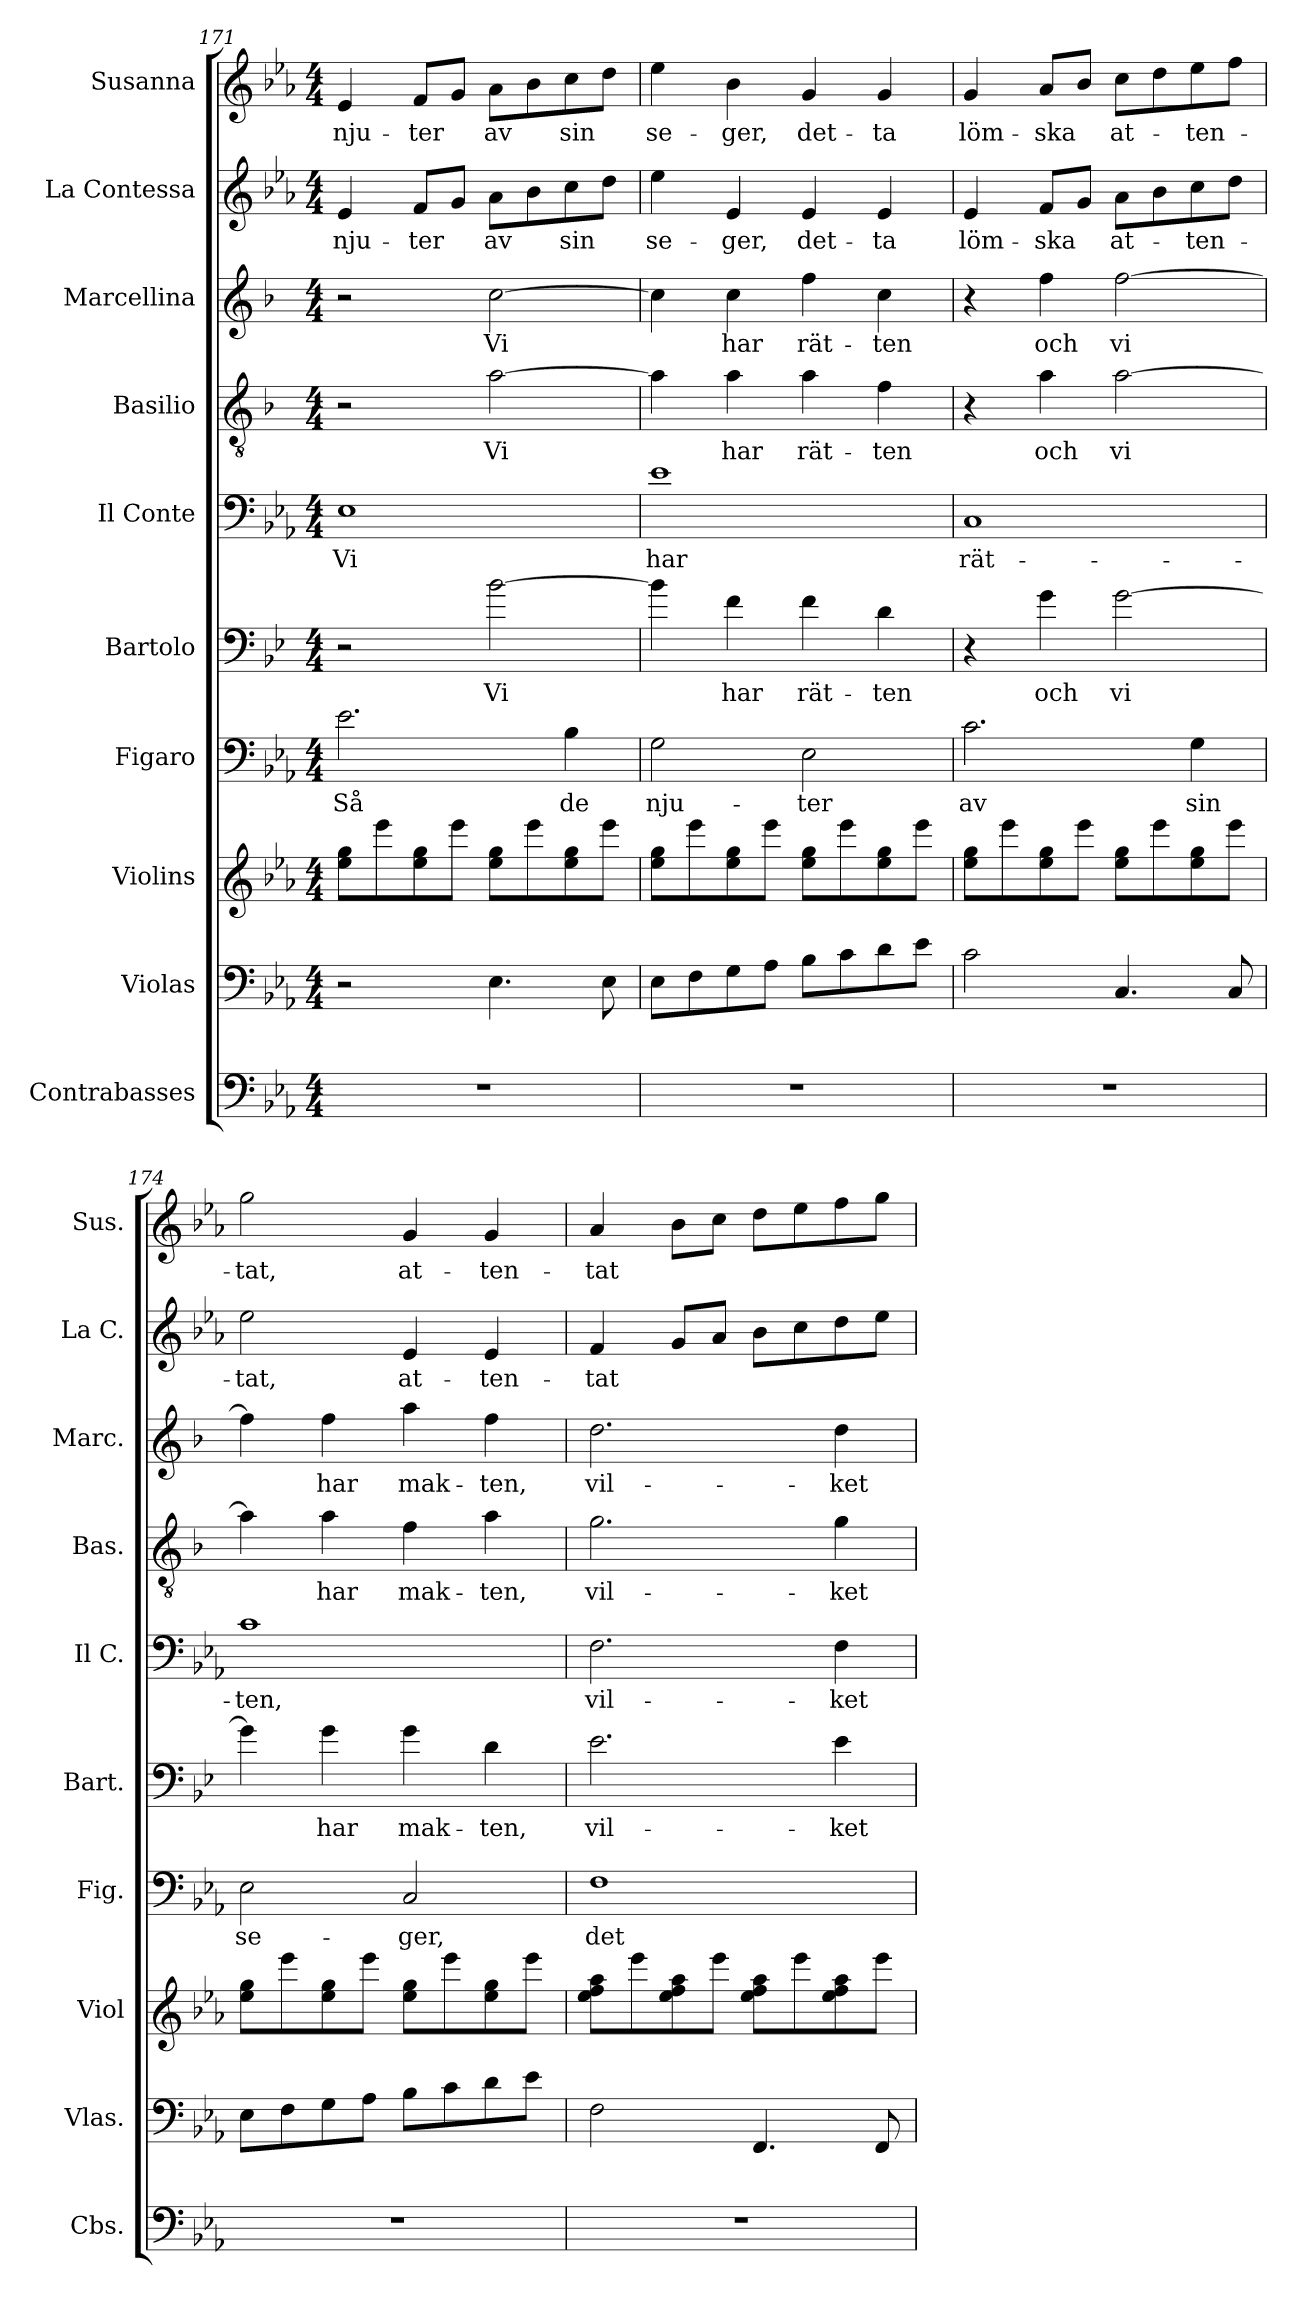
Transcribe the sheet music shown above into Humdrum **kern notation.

**kern	**kern	**kern	**kern	**text	**kern	**text	**kern	**text	**kern	**text	**kern	**text	**kern	**text	**kern	**text
*part10	*part9	*part8	*part7	*part7	*part6	*part6	*part5	*part5	*part4	*part4	*part3	*part3	*part2	*part2	*part1	*part1
*staff10	*staff9	*staff8	*staff7	*staff7	*staff6	*staff6	*staff5	*staff5	*staff4	*staff4	*staff3	*staff3	*staff2	*staff2	*staff1	*staff1
*I"Contrabasses	*I"Violas	*I"Violins	*I"Figaro	*	*I"Bartolo	*	*I"Il Conte	*	*I"Basilio	*	*I"Marcellina	*	*I"La Contessa	*	*I"Susanna	*
*I'Cbs.	*I'Vlas.	*I'Viol	*I'Fig.	*	*I'Bart.	*	*I'Il C.	*	*I'Bas.	*	*I'Marc.	*	*I'La C.	*	*I'Sus.	*
*clefF4	*clefF4	*clefG2	*clefF4	*	*clefF4	*	*clefF4	*	*clefGv2	*	*clefG2	*	*clefG2	*	*clefG2	*
*ITrd7c12	*	*	*	*	*ITrd4c7	*	*	*	*ITrd1c2	*	*ITrd1c2	*	*	*	*	*
*k[b-e-a-]	*k[b-e-a-]	*k[b-e-a-]	*k[b-e-a-]	*	*k[b-e-a-]	*	*k[b-e-a-]	*	*k[b-e-a-]	*	*k[b-e-a-]	*	*k[b-e-a-]	*	*k[b-e-a-]	*
*M4/4	*M4/4	*M4/4	*M4/4	*	*M4/4	*	*M4/4	*	*M4/4	*	*M4/4	*	*M4/4	*	*M4/4	*
=171	=171	=171	=171	=171	=171	=171	=171	=171	=171	=171	=171	=171	=171	=171	=171	=171
!	!	!	!	!LO:LY:b	!	!	!	!LO:LY:b	!	!	!	!	!	!LO:LY:b	!	!LO:LY:b
1r	2r	8ee-\ 8gg\L	2.e-\	Så	2r	.	1E-	Vi	2r	.	2r	.	4e-/	nju-	4e-/	nju-
.	.	8eee-\	.	.	.	.	.	.	.	.	.	.	.	.	.	.
!	!	!	!	!	!	!	!	!	!	!	!	!	!	!LO:LY:b	!	!LO:LY:b
.	.	8ee-\ 8gg\	.	.	.	.	.	.	.	.	.	.	8f/L	-ter	8f/L	-ter
.	.	8eee-\J	.	.	.	.	.	.	.	.	.	.	8g/J	.	8g/J	.
!	!	!	!	!	!	!LO:LY:b	!	!	!	!LO:LY:b	!	!LO:LY:b	!	!LO:LY:b	!	!LO:LY:b
.	4.E-\	8ee-\ 8gg\L	.	.	[2e-\	Vi	.	.	[2g\	Vi	[2b-\	Vi	8a-\L	av	8a-\L	av
.	.	8eee-\	.	.	.	.	.	.	.	.	.	.	8b-\	.	8b-\	.
!	!	!	!	!LO:LY:b	!	!	!	!	!	!	!	!	!	!LO:LY:b	!	!LO:LY:b
.	.	8ee-\ 8gg\	4B-\	de	.	.	.	.	.	.	.	.	8cc\	sin	8cc\	sin
.	8E-\	8eee-\J	.	.	.	.	.	.	.	.	.	.	8dd\J	.	8dd\J	.
!!LO:PB:g=z
=172	=172	=172	=172	=172	=172	=172	=172	=172	=172	=172	=172	=172	=172	=172	=172	=172
!	!	!	!	!LO:LY:b	!	!	!	!LO:LY:b	!	!	!	!	!	!LO:LY:b	!	!LO:LY:b
1r	8E-\L	8ee-\ 8gg\L	2G\	nju-	4e-\]	.	1e-	har	4g\]	.	4b-\]	.	4ee-\	se-	4ee-\	se-
.	8F\	8eee-\	.	.	.	.	.	.	.	.	.	.	.	.	.	.
!	!	!	!	!	!	!LO:LY:b	!	!	!	!LO:LY:b	!	!LO:LY:b	!	!LO:LY:b	!	!LO:LY:b
.	8G\	8ee-\ 8gg\	.	.	4B-\	har	.	.	4g\	har	4b-\	har	4e-/	ger,	4b-\	ger,
.	8A-\J	8eee-\J	.	.	.	.	.	.	.	.	.	.	.	.	.	.
!	!	!	!	!LO:LY:b	!	!LO:LY:b	!	!	!	!LO:LY:b	!	!LO:LY:b	!	!LO:LY:b	!	!LO:LY:b
.	8B-\L	8ee-\ 8gg\L	2E-\	-ter	4B-\	rät-	.	.	4g\	rät-	4ee-\	rät-	4e-/	det-	4g/	det-
.	8c\	8eee-\	.	.	.	.	.	.	.	.	.	.	.	.	.	.
!	!	!	!	!	!	!LO:LY:b	!	!	!	!LO:LY:b	!	!LO:LY:b	!	!LO:LY:b	!	!LO:LY:b
.	8d\	8ee-\ 8gg\	.	.	4G\	-ten	.	.	4e-\	-ten	4b-\	-ten	4e-/	-ta	4g/	-ta
.	8e-\J	8eee-\J	.	.	.	.	.	.	.	.	.	.	.	.	.	.
=173	=173	=173	=173	=173	=173	=173	=173	=173	=173	=173	=173	=173	=173	=173	=173	=173
!	!	!	!	!LO:LY:b	!	!	!	!LO:LY:b	!	!	!	!	!	!LO:LY:b	!	!LO:LY:b
1r	2c\	8ee-\ 8gg\L	2.c\	av	4r	.	1C	rät-	4r	.	4r	.	4e-/	löm-	4g/	löm-
.	.	8eee-\	.	.	.	.	.	.	.	.	.	.	.	.	.	.
!	!	!	!	!	!	!LO:LY:b	!	!	!	!LO:LY:b	!	!LO:LY:b	!	!LO:LY:b	!	!LO:LY:b
.	.	8ee-\ 8gg\	.	.	4c\	och	.	.	4g\	och	4ee-\	och	8f/L	-ska	8a-/L	-ska
.	.	8eee-\J	.	.	.	.	.	.	.	.	.	.	8g/J	.	8b-/J	.
!	!	!	!	!	!	!LO:LY:b	!	!	!	!LO:LY:b	!	!LO:LY:b	!	!LO:LY:b	!	!LO:LY:b
.	4.C/	8ee-\ 8gg\L	.	.	[2c\	vi	.	.	[2g\	vi	[2ee-\	vi	8a-\L	at-	8cc\L	at-
.	.	8eee-\	.	.	.	.	.	.	.	.	.	.	8b-\	.	8dd\	.
!	!	!	!	!LO:LY:b	!	!	!	!	!	!	!	!	!	!LO:LY:b	!	!LO:LY:b
.	.	8ee-\ 8gg\	4G\	sin	.	.	.	.	.	.	.	.	8cc\	-ten-	8ee-\	-ten-
.	8C/	8eee-\J	.	.	.	.	.	.	.	.	.	.	8dd\J	.	8ff\J	.
=174	=174	=174	=174	=174	=174	=174	=174	=174	=174	=174	=174	=174	=174	=174	=174	=174
!	!	!	!	!LO:LY:b	!	!	!	!LO:LY:b	!	!	!	!	!	!LO:LY:b	!	!LO:LY:b
1r	8E-\L	8ee-\ 8gg\L	2E-\	se-	4c\]	.	1c	-ten,	4g\]	.	4ee-\]	.	2ee-\	-tat,	2gg\	-tat,
.	8F\	8eee-\	.	.	.	.	.	.	.	.	.	.	.	.	.	.
!	!	!	!	!	!	!LO:LY:b	!	!	!	!LO:LY:b	!	!LO:LY:b	!	!	!	!
.	8G\	8ee-\ 8gg\	.	.	4c\	har	.	.	4g\	har	4ee-\	har	.	.	.	.
.	8A-\J	8eee-\J	.	.	.	.	.	.	.	.	.	.	.	.	.	.
!	!	!	!	!LO:LY:b	!	!LO:LY:b	!	!	!	!LO:LY:b	!	!LO:LY:b	!	!LO:LY:b	!	!LO:LY:b
.	8B-\L	8ee-\ 8gg\L	2C/	-ger,	4c\	mak-	.	.	4e-\	mak-	4gg\	mak-	4e-/	at-	4g/	at-
.	8c\	8eee-\	.	.	.	.	.	.	.	.	.	.	.	.	.	.
!	!	!	!	!	!	!LO:LY:b	!	!	!	!LO:LY:b	!	!LO:LY:b	!	!LO:LY:b	!	!LO:LY:b
.	8d\	8ee-\ 8gg\	.	.	4G\	-ten,	.	.	4g\	-ten,	4ee-\	-ten,	4e-/	-ten-	4g/	-ten-
.	8e-\J	8eee-\J	.	.	.	.	.	.	.	.	.	.	.	.	.	.
!!LO:PB:g=z
=175	=175	=175	=175	=175	=175	=175	=175	=175	=175	=175	=175	=175	=175	=175	=175	=175
!	!	!	!	!LO:LY:b	!	!LO:LY:b	!	!LO:LY:b	!	!LO:LY:b	!	!LO:LY:b	!	!LO:LY:b	!	!LO:LY:b
1r	2F\	8ee-\ 8ff\ 8aa-\L	1F	det-	2.A-\	vil-	2.F\	vil-	2.f\	vil-	2.cc\	vil-	4f/	-tat	4a-/	-tat
.	.	8eee-\	.	.	.	.	.	.	.	.	.	.	.	.	.	.
.	.	8ee-\ 8ff\ 8aa-\	.	.	.	.	.	.	.	.	.	.	8g/L	.	8b-\L	.
.	.	8eee-\J	.	.	.	.	.	.	.	.	.	.	8a-/J	.	8cc\J	.
.	4.FF/	8ee-\ 8ff\ 8aa-\L	.	.	.	.	.	.	.	.	.	.	8b-\L	.	8dd\L	.
.	.	8eee-\	.	.	.	.	.	.	.	.	.	.	8cc\	.	8ee-\	.
!	!	!	!	!	!	!LO:LY:b	!	!LO:LY:b	!	!LO:LY:b	!	!LO:LY:b	!	!	!	!
.	.	8ee-\ 8ff\ 8aa-\	.	.	4A-\	-ket	4F\	-ket	4f\	-ket	4cc\	-ket	8dd\	.	8ff\	.
.	8FF/	8eee-\J	.	.	.	.	.	.	.	.	.	.	8ee-\J	.	8gg\J	.
=	=	=	=	=	=	=	=	=	=	=	=	=	=	=	=	=
*-	*-	*-	*-	*-	*-	*-	*-	*-	*-	*-	*-	*-	*-	*-	*-	*-
